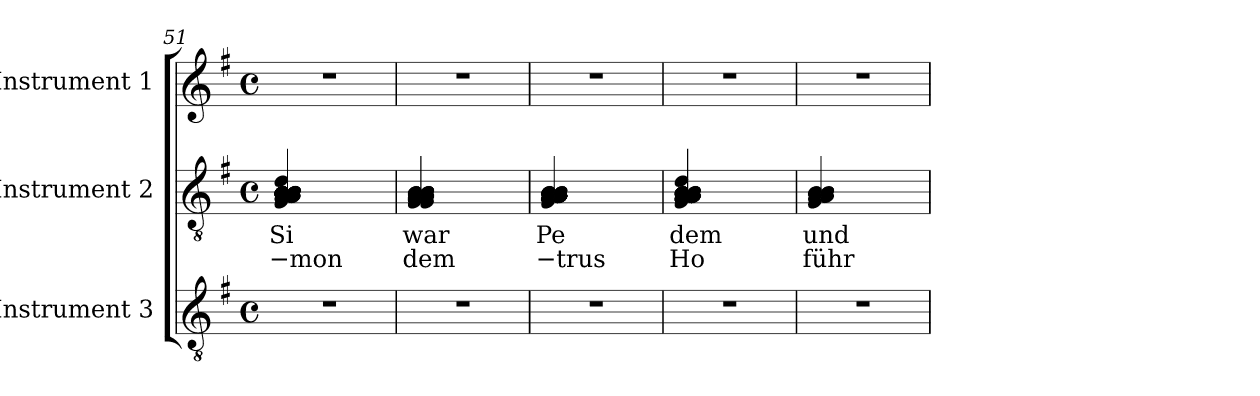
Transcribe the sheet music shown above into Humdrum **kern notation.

**kern	**kern	**text	**text	**kern
*part3	*part2	*part2	*part2	*part1
*staff3	*staff2	*staff2	*staff2	*staff1
*I"Instrument 3	*I"Instrument 2	*	*	*I"Instrument 1
!!LO:LB:g=z
*clefGv2	*clefGv2	*	*	*clefG2
*k[f#]	*k[f#]	*	*	*k[f#]
*G:	*G:	*	*	*G:
*M4/4	*M4/4	*	*	*M4/4
*met(c)	*met(c)	*	*	*met(c)
=51	=51	=51	=51	=51
!	!	!LO:LY:b:rj	!LO:LY:b:rj	!
1r	4d/ 4B/ 4B/ 4B/ 4B/ 4B/ 4B/ 4B/ 4B/ 4B/ 4B/ 4B/ 4B/ 4B/ 4B/ 4B/ 4B/ 4A/ 4A/ 4A/ 4G/ 4B/	Si	−mon	1r
.	2.ryy	.	.	.
!!LO:LB:g=z
=52	=52	=52	=52	=52
!	!	!LO:LY:b:rj	!LO:LY:b:rj	!
1r	4B/ 4B/ 4B/ 4B/ 4B/ 4B/ 4A/ 4A/ 4A/ 4A/ 4A/ 4A/ 4A/ 4A/ 4A/ 4A/ 4A/ 4A/ 4A/ 4G/ 4G/ 4B/	war	dem	1r
.	2.ryy	.	.	.
!!LO:LB:g=z
=53	=53	=53	=53	=53
!	!	!LO:LY:b:rj	!LO:LY:b:rj	!
1r	4B/ 4B/ 4B/ 4B/ 4B/ 4B/ 4B/ 4A/ 4A/ 4A/ 4A/ 4A/ 4A/ 4A/ 4A/ 4A/ 4A/ 4A/ 4A/ 4G/ 4A/	Pe	−trus	1r
.	2.ryy	.	.	.
!!LO:LB:g=z
=54	=54	=54	=54	=54
!	!	!LO:LY:b:rj	!LO:LY:b:rj	!
1r	4d/ 4B/ 4B/ 4B/ 4B/ 4B/ 4B/ 4B/ 4A/ 4A/ 4A/ 4A/ 4A/ 4A/ 4A/ 4A/ 4A/ 4G/ 4B/	dem	Ho	1r
.	2.ryy	.	.	.
!!LO:LB:g=z
=55	=55	=55	=55	=55
!	!	!LO:LY:b:rj	!LO:LY:b:rj	!
1r	4B/ 4B/ 4B/ 4B/ 4A/ 4G/ 4A/	und	führ	1r
.	2.ryy	.	.	.
=	=	=	=	=
*-	*-	*-	*-	*-
